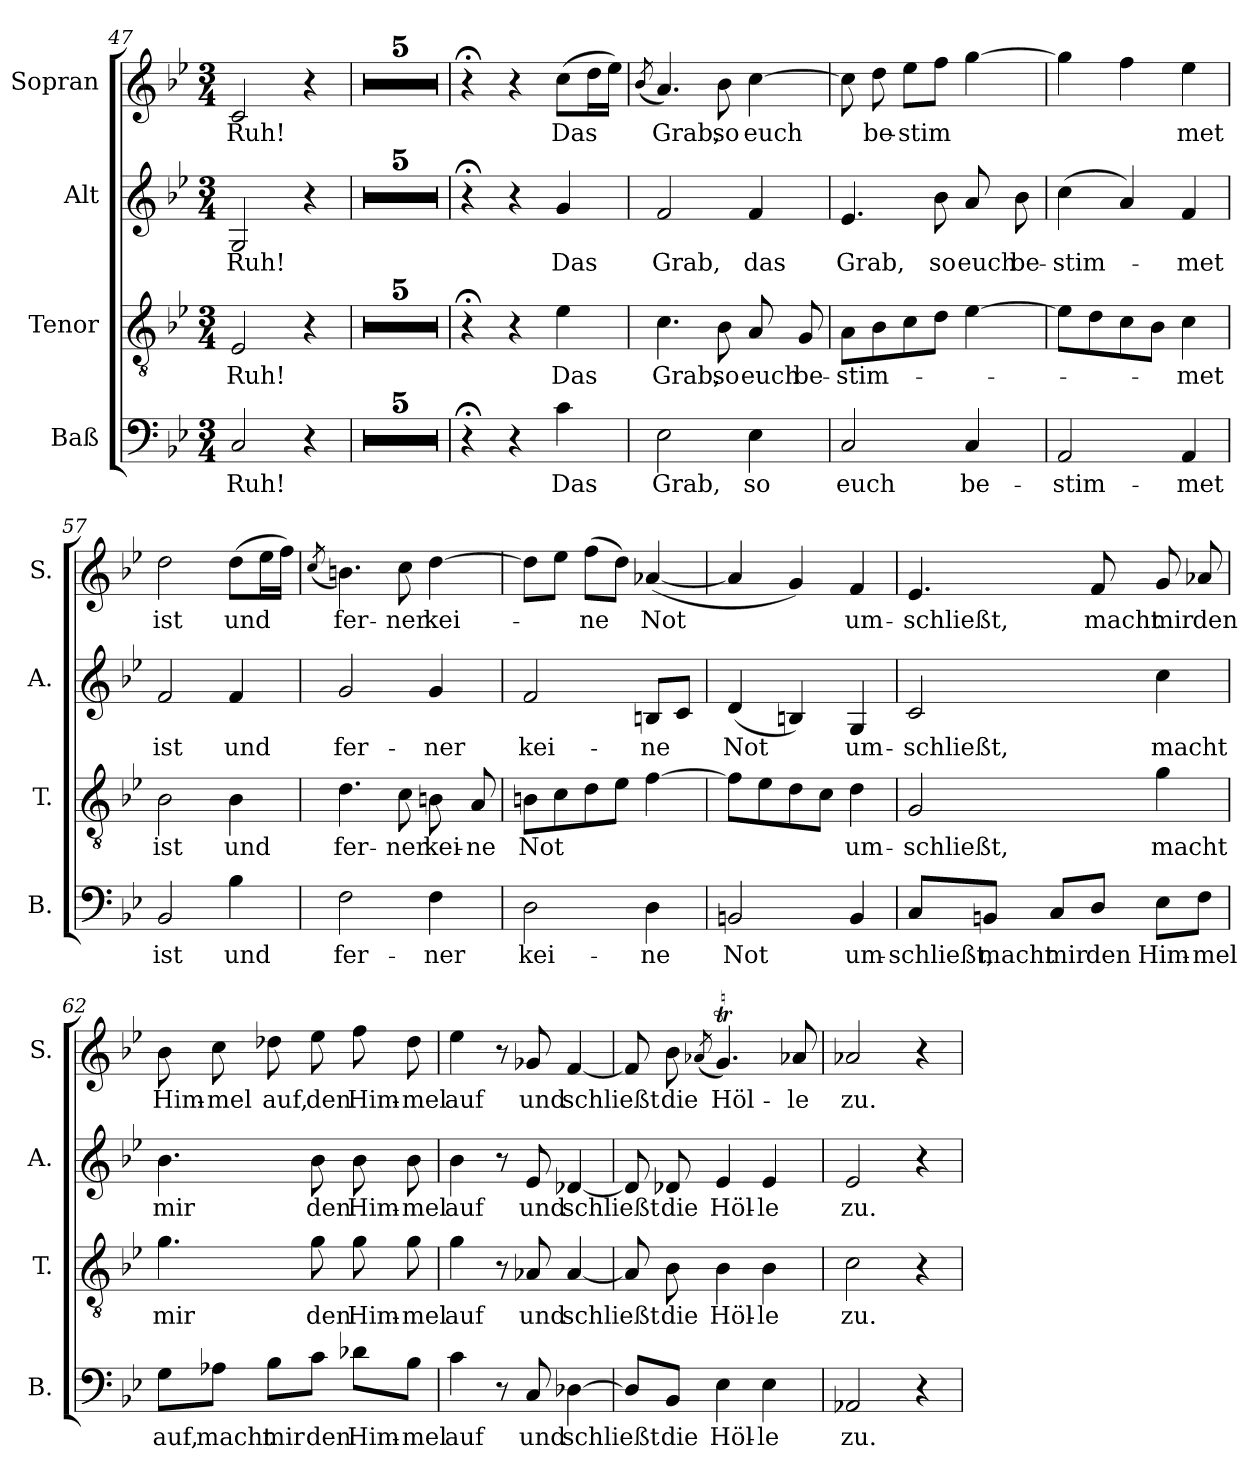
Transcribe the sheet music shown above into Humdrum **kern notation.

**kern	**text	**kern	**text	**kern	**text	**kern	**text
*part4	*part4	*part3	*part3	*part2	*part2	*part1	*part1
*staff4	*staff4	*staff3	*staff3	*staff2	*staff2	*staff1	*staff1
*I"Baß	*	*I"Tenor	*	*I"Alt	*	*I"Sopran	*
*I'B.	*	*I'T.	*	*I'A.	*	*I'S.	*
*clefF4	*	*clefGv2	*	*clefG2	*	*clefG2	*
*k[b-e-]	*	*k[b-e-]	*	*k[b-e-]	*	*k[b-e-]	*
*B-:	*	*B-:	*	*B-:	*	*B-:	*
*M3/4	*	*M3/4	*	*M3/4	*	*M3/4	*
=47	=47	=47	=47	=47	=47	=47	=47
!	!LO:LY:b	!	!LO:LY:b	!	!LO:LY:b	!	!LO:LY:b
2C/	Ruh!	2E-/	Ruh!	2G/	Ruh!	2c/	Ruh!
4r	.	4r	.	4r	.	4r	.
=48	=48	=48	=48	=48	=48	=48	=48
2.r	.	2.r	.	2.r	.	2.r	.
=49	=49	=49	=49	=49	=49	=49	=49
2.r	.	2.r	.	2.r	.	2.r	.
!!LO:PB:g=z
=50	=50	=50	=50	=50	=50	=50	=50
2.r	.	2.r	.	2.r	.	2.r	.
=51	=51	=51	=51	=51	=51	=51	=51
2.r	.	2.r	.	2.r	.	2.r	.
=52	=52	=52	=52	=52	=52	=52	=52
2.r	.	2.r	.	2.r	.	2.r	.
=53	=53	=53	=53	=53	=53	=53	=53
4r;<	.	4r;<	.	4r;<	.	4r;<	.
4r	.	4r	.	4r	.	4r	.
!	!LO:LY:b	!	!LO:LY:b	!	!LO:LY:b	!	!LO:LY:b
4c\	Das	4e-\	Das	4g/	Das	(>8cc\L	Das
.	.	.	.	.	.	16dd\L	.
.	.	.	.	.	.	16ee-\JJ)	.
=54	=54	=54	=54	=54	=54	=54	=54
.	.	.	.	.	.	(<8qb-/	.
!	!LO:LY:b	!	!LO:LY:b	!	!LO:LY:b	!	!LO:LY:b
2E-\	Grab,	4.c\	Grab,	2f/	Grab,	4.a/)	Grab,
!	!	!	!LO:LY:b	!	!	!	!LO:LY:b
.	.	8B-\	so	.	.	8b-\	so
!	!LO:LY:b	!	!LO:LY:b	!	!LO:LY:b	!	!LO:LY:b
4E-\	so	8A/	euch	4f/	das	[4cc\	euch
!	!	!	!LO:LY:b	!	!	!	!
.	.	8G/	be-	.	.	.	.
=55	=55	=55	=55	=55	=55	=55	=55
!	!LO:LY:b	!	!LO:LY:b	!	!LO:LY:b	!	!
2C/	euch	8A\L	-stim-	4.e-/	Grab,	8cc\]	.
!	!	!	!	!	!	!	!LO:LY:b
.	.	8B-\	.	.	.	8dd\	be-
!	!	!	!	!	!	!	!LO:LY:b
.	.	8c\	.	.	.	8ee-\L	-stim
!	!	!	!	!	!LO:LY:b	!	!
.	.	8d\J	.	8b-\	so	8ff\J	.
!	!LO:LY:b	!	!	!	!LO:LY:b	!	!
4C/	be-	[4e-\	.	8a/	euch	[4gg\	.
!	!	!	!	!	!LO:LY:b	!	!
.	.	.	.	8b-\	be-	.	.
!!LO:LB:g=z
=56	=56	=56	=56	=56	=56	=56	=56
!	!LO:LY:b	!	!	!	!LO:LY:b	!	!
2AA/	-stim-	8e-\L]	.	(>4cc\	-stim-	4gg\]	.
.	.	8d\	.	.	.	.	.
.	.	8c\	.	4a/)	.	4ff\	.
.	.	8B-\J	.	.	.	.	.
!	!LO:LY:b	!	!LO:LY:b	!	!LO:LY:b	!	!LO:LY:b
4AA/	-met	4c\	-met	4f/	-met	4ee-\	met
=57	=57	=57	=57	=57	=57	=57	=57
!	!LO:LY:b	!	!LO:LY:b	!	!LO:LY:b	!	!LO:LY:b
2BB-/	ist	2B-\	ist	2f/	ist	2dd\	ist
!	!LO:LY:b	!	!LO:LY:b	!	!LO:LY:b	!	!LO:LY:b
4B-\	und	4B-\	und	4f/	und	(>8dd\L	und
.	.	.	.	.	.	16ee-\L	.
.	.	.	.	.	.	16ff\JJ)	.
=58	=58	=58	=58	=58	=58	=58	=58
.	.	.	.	.	.	(<8qcc/	.
!	!LO:LY:b	!	!LO:LY:b	!	!LO:LY:b	!	!LO:LY:b
2F\	fer-	4.d\	fer-	2g/	fer-	4.bn\)	fer-
!	!	!	!LO:LY:b	!	!	!	!LO:LY:b
.	.	8c\	-ner	.	.	8cc\	-ner
!	!LO:LY:b	!	!LO:LY:b	!	!LO:LY:b	!	!LO:LY:b
4F\	-ner	8Bn\	kei-	4g/	-ner	[4dd\	kei-
!	!	!	!LO:LY:b	!	!	!	!
.	.	8A/	-ne	.	.	.	.
=59	=59	=59	=59	=59	=59	=59	=59
!	!LO:LY:b	!	!LO:LY:b	!	!LO:LY:b	!	!
2D\	kei-	8Bn\L	Not	2f/	kei-	8dd\L]	.
.	.	8c\	.	.	.	8ee-\J	.
!	!	!	!	!	!	!	!LO:LY:b
.	.	8d\	.	.	.	(>8ff\L	-ne
.	.	8e-\J	.	.	.	8dd\J)	.
!	!LO:LY:b	!	!	!	!LO:LY:b	!	!LO:LY:b
4D\	-ne	[4f\	.	8Bn/L	-ne	(<[4a-X/	Not
.	.	.	.	8c/J	.	.	.
=60	=60	=60	=60	=60	=60	=60	=60
!	!LO:LY:b	!	!	!	!LO:LY:b	!	!
2BBn/	Not	8f\L]	.	(<4d/	Not	4a-/]	.
.	.	8e-\	.	.	.	.	.
.	.	8d\	.	4Bn/)	.	4g/)	.
.	.	8c\J	.	.	.	.	.
!	!LO:LY:b	!	!LO:LY:b	!	!LO:LY:b	!	!LO:LY:b
4BB/	um-	4d\	um-	4G/	um-	4f/	um-
!!LO:LB:g=z
=61	=61	=61	=61	=61	=61	=61	=61
!	!LO:LY:b	!	!LO:LY:b	!	!LO:LY:b	!	!LO:LY:b
8C/L	-schließt,	2G/	-schließt,	2c/	-schließt,	4.e-/	-schließt,
!	!LO:LY:b	!	!	!	!	!	!
8BBn/J	macht	.	.	.	.	.	.
!	!LO:LY:b	!	!	!	!	!	!
8C/L	mir	.	.	.	.	.	.
!	!LO:LY:b	!	!	!	!	!	!LO:LY:b
8D/J	den	.	.	.	.	8f/	macht
!	!LO:LY:b	!	!LO:LY:b	!	!LO:LY:b	!	!LO:LY:b
8E-\L	Him-	4g\	macht	4cc\	macht	8g/	mir
!	!LO:LY:b	!	!	!	!	!	!LO:LY:b
8F\J	-mel	.	.	.	.	8a-X/	den
=62	=62	=62	=62	=62	=62	=62	=62
!	!LO:LY:b	!	!LO:LY:b	!	!LO:LY:b	!	!LO:LY:b
8G\L	auf,	4.g\	mir	4.b-\	mir	8b-\	Him-
!	!LO:LY:b	!	!	!	!	!	!LO:LY:b
8A-X\J	macht	.	.	.	.	8cc\	-mel
!	!LO:LY:b	!	!	!	!	!	!LO:LY:b
8B-\L	mir	.	.	.	.	8dd-X\	auf,
!	!LO:LY:b	!	!LO:LY:b	!	!LO:LY:b	!	!LO:LY:b
8c\J	den	8g\	den	8b-\	den	8ee-\	den
!	!LO:LY:b	!	!LO:LY:b	!	!LO:LY:b	!	!LO:LY:b
8d-X\L	Him-	8g\	Him-	8b-\	Him-	8ff\	Him-
!	!LO:LY:b	!	!LO:LY:b	!	!LO:LY:b	!	!LO:LY:b
8B-\J	-mel	8g\	-mel	8b-\	-mel	8dd-\	-mel
=63	=63	=63	=63	=63	=63	=63	=63
!	!LO:LY:b	!	!LO:LY:b	!	!LO:LY:b	!	!LO:LY:b
4c\	auf	4g\	auf	4b-\	auf	4ee-\	auf
8r	.	8r	.	8r	.	8r	.
!	!LO:LY:b	!	!LO:LY:b	!	!LO:LY:b	!	!LO:LY:b
8C/	und	8A-X/	und	8e-/	und	8g-X/	und
!	!LO:LY:b	!	!LO:LY:b	!	!LO:LY:b	!	!LO:LY:b
[4D-X\	schließt	[4A-/	schließt	[4d-X/	schließt	[4f/	schließt
!!LO:PB:g=z
=64	=64	=64	=64	=64	=64	=64	=64
8D-/L]	.	8A-/]	.	8d-/]	.	8f/]	.
!	!LO:LY:b	!	!LO:LY:b	!	!LO:LY:b	!	!LO:LY:b
8BB-/J	die	8B-\	die	8d-X/	die	8b-\	die
.	.	.	.	.	.	(<8qa-X/	.
!	!LO:LY:b	!	!LO:LY:b	!	!LO:LY:b	!	!LO:LY:b
4E-\	Höl-	4B-\	Höl-	4e-/	Höl-	4.gT/)	Höl-
!	!LO:LY:b	!	!LO:LY:b	!	!LO:LY:b	!	!
4E-\	-le	4B-\	-le	4e-/	-le	.	.
!	!	!	!	!	!	!	!LO:LY:b
.	.	.	.	.	.	8a-/	-le
=65	=65	=65	=65	=65	=65	=65	=65
!	!LO:LY:b	!	!LO:LY:b	!	!LO:LY:b	!	!LO:LY:b
2AA-X/	zu.	2c\	zu.	2e-/	zu.	2a-X/	zu.
4r	.	4r	.	4r	.	4r	.
=	=	=	=	=	=	=	=
*-	*-	*-	*-	*-	*-	*-	*-
